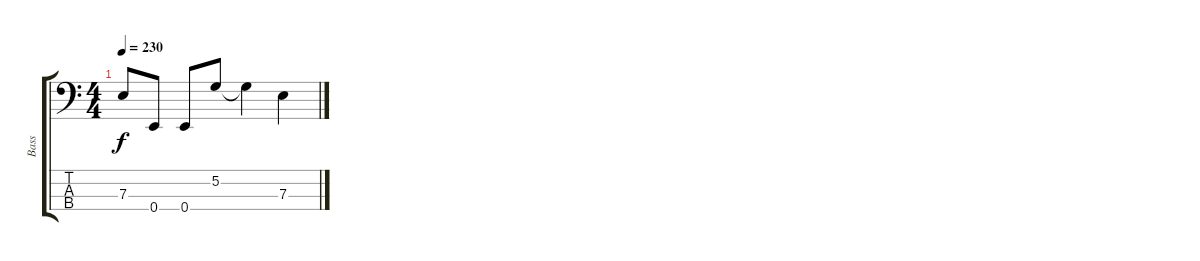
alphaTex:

\track ("Bass" "Bass") {instrument electricbasspick}
\staff {score tabs}
\tuning (G2 D2 A1 E1) {hide}
\ts (4 4)
\tempo 230
\clef f4
\ks c
7.3.8{dy f} 0.4.8 0.4.8 5.2.8 5.2{t}.4 7.3.4
